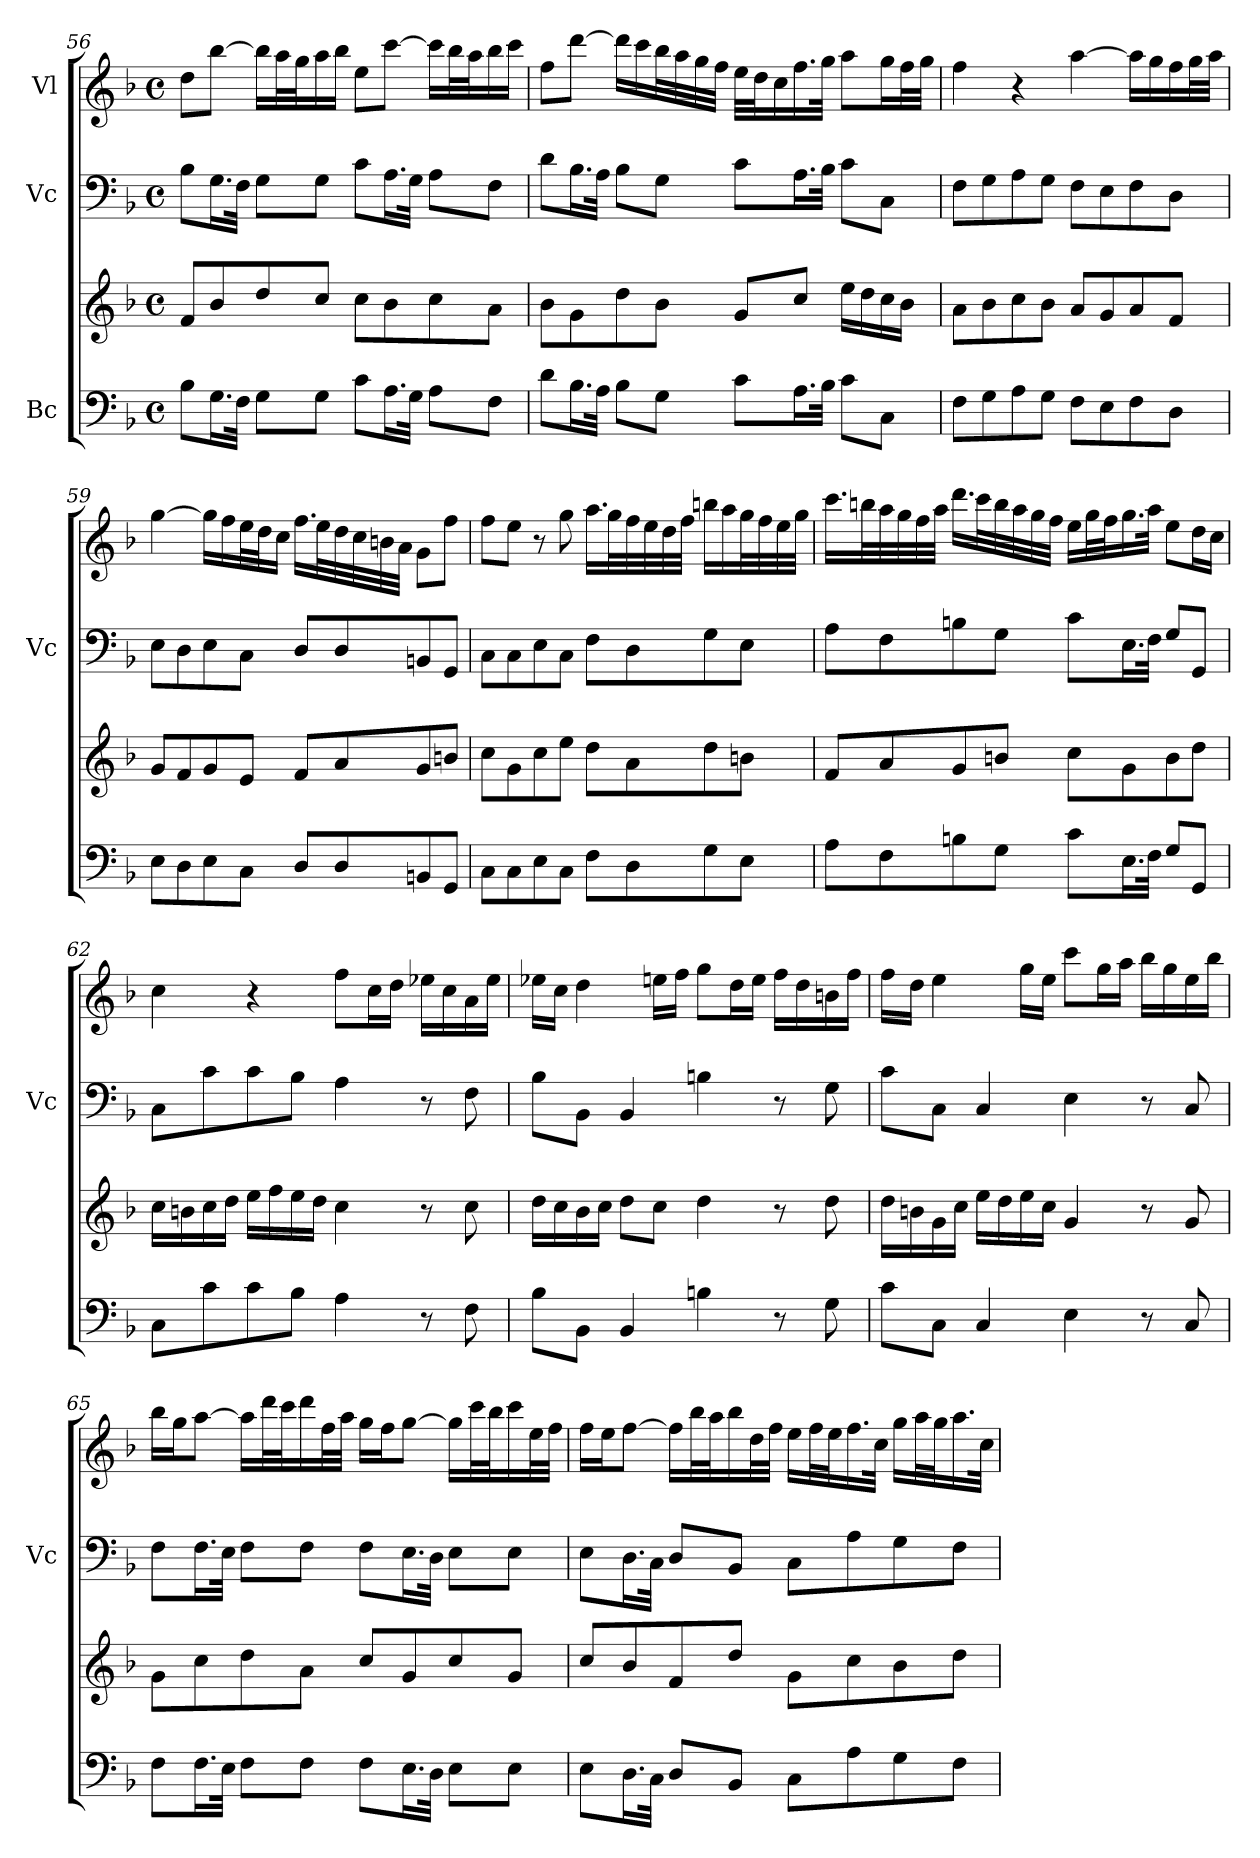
**kern	**kern	**kern	**kern
*part3	*part3	*part2	*part1
*staff4	*staff3	*staff2	*staff1
*I"Bc	*	*I"Vc	*I"Vl
*	*	*I'Vc	*
*clefF4	*clefG2	*clefF4	*clefG2
*k[b-]	*k[b-]	*k[b-]	*k[b-]
*M4/4	*M4/4	*M4/4	*M4/4
*met(c)	*met(c)	*met(c)	*met(c)
=56	=56	=56	=56
8B-\L	8f/L	8B-\L	8dd\L
16.G\L	8b-/	16.G\L	[8bb-\J
32F\JJk	.	32F\JJk	.
8G\L	8dd/	8G\L	16bb-\LL]
.	.	.	32aa\L
.	.	.	32gg\J
8G\J	8cc/J	8G\J	16aa\
.	.	.	16bb-\JJ
8c\L	8cc\L	8c\L	8ee\L
16.A\L	8b-\	16.A\L	[8ccc\J
32G\JJk	.	32G\JJk	.
8A\L	8cc\	8A\L	16ccc\LL]
.	.	.	32bb-\L
.	.	.	32aa\J
8F\J	8a\J	8F\J	16bb-\
.	.	.	16ccc\JJ
!!LO:LB:g=z
=57	=57	=57	=57
8d\L	8b-\L	8d\L	8ff\L
16.B-\L	8g\	16.B-\L	[8ddd\J
32A\JJk	.	32A\JJk	.
8B-\L	8dd\	8B-\L	16ddd\LL]
.	.	.	16ccc\
8G\J	8b-\J	8G\J	32bb-\L
.	.	.	32aa\
.	.	.	32gg\
.	.	.	32ff\JJJ
8c\L	8g/L	8c\L	32ee\LLL
.	.	.	32dd\J
.	.	.	16cc\
16.A\L	8cc/J	16.A\L	16.ff\
32B-\JJk	.	32B-\JJk	32gg\JJk
8c\L	16ee\LL	8c\L	8aa\L
.	16dd\	.	.
8C\J	16cc\	8C\J	16gg\L
.	16b-\JJ	.	32ff\L
.	.	.	32gg\JJJ
=58	=58	=58	=58
8F\L	8a\L	8F\L	4ff\
8G\	8b-\	8G\	.
8A\	8cc\	8A\	4r
8G\J	8b-\J	8G\J	.
8F\L	8a/L	8F\L	[4aa\
8E\	8g/	8E\	.
8F\	8a/	8F\	16aa\LL]
.	.	.	16gg\
8D\J	8f/J	8D\J	16ff\
.	.	.	32gg\L
.	.	.	32aa\JJJ
=59	=59	=59	=59
8E\L	8g/L	8E\L	[4gg\
8D\	8f/	8D\	.
8E\	8g/	8E\	16gg\LL]
.	.	.	16ff\
8C\J	8e/J	8C\J	32ee\L
.	.	.	32dd\J
.	.	.	16cc\JJ
8D/L	8f/L	8D/L	16.ff\LL
.	.	.	32ee\L
8D/	8a/	8D/	32dd\
.	.	.	32cc\
.	.	.	32bn\
.	.	.	32a\JJJ
8BBn/	8g/	8BBn/	8g\L
8GG/J	8bn/J	8GG/J	8ff\J
!!LO:PB:g=z
=60	=60	=60	=60
8C\L	8cc\L	8C\L	8ff\L
8C\	8g\	8C\	8ee\J
8E\	8cc\	8E\	8r
8C\J	8ee\J	8C\J	8gg\
8F\L	8dd\L	8F\L	16.aa\LL
.	.	.	32gg\L
8D\	8a\	8D\	32ff\
.	.	.	32ee\
.	.	.	32dd\
.	.	.	32ff\JJJ
8G\	8dd\	8G\	16bbn\LL
.	.	.	16aa\
8E\J	8bn\J	8E\J	32gg\L
.	.	.	32ff\
.	.	.	32ee\
.	.	.	32gg\JJJ
=61	=61	=61	=61
8A\L	8f/L	8A\L	16.ccc\LL
.	.	.	32bbn\L
8F\	8a/	8F\	32aa\
.	.	.	32gg\
.	.	.	32ff\
.	.	.	32aa\JJJ
8Bn\	8g/	8Bn\	16.ddd\LL
.	.	.	32ccc\L
8G\J	8bn/J	8G\J	32bb\
.	.	.	32aa\
.	.	.	32gg\
.	.	.	32ff\JJJ
8c\L	8cc\L	8c\L	16ee\LL
.	.	.	32gg\L
.	.	.	32ff\J
16.E\L	8g\	16.E\L	16.gg\
32F\JJk	.	32F\JJk	32aa\JJk
8G/L	8b\	8G/L	8ee\L
8GG/J	8dd\J	8GG/J	16dd\L
.	.	.	16cc\JJ
=62	=62	=62	=62
8C\L	16cc\LL	8C\L	4cc\
.	16bn\	.	.
8c\	16cc\	8c\	.
.	16dd\JJ	.	.
8c\	16ee\LL	8c\	4r
.	16ff\	.	.
8B-\J	16ee\	8B-\J	.
.	16dd\JJ	.	.
4A\	4cc\	4A\	8ff\L
.	.	.	16cc\L
.	.	.	16dd\JJ
8r	8r	8r	16ee-X\LL
.	.	.	16cc\
8F\	8cc\	8F\	16a\
.	.	.	16ee-\JJ
!!LO:LB:g=z
=63	=63	=63	=63
8B-\L	16dd\LL	8B-\L	16ee-X\LL
.	16cc\	.	16cc\JJ
8BB-\J	16b-\	8BB-\J	4dd\
.	16cc\JJ	.	.
4BB-/	8dd\L	4BB-/	.
.	8cc\J	.	16een\LL
.	.	.	16ff\JJ
4Bn\	4dd\	4Bn\	8gg\L
.	.	.	16dd\L
.	.	.	16ee\JJ
8r	8r	8r	16ff\LL
.	.	.	16dd\
8G\	8dd\	8G\	16bn\
.	.	.	16ff\JJ
=64	=64	=64	=64
8c\L	16dd\LL	8c\L	16ff\LL
.	16bn\	.	16dd\JJ
8C\J	16g\	8C\J	4ee\
.	16cc\JJ	.	.
4C/	16ee\LL	4C/	.
.	16dd\	.	.
.	16ee\	.	16gg\LL
.	16cc\JJ	.	16ee\JJ
4E\	4g/	4E\	8ccc\L
.	.	.	16gg\L
.	.	.	16aa\JJ
8r	8r	8r	16bb-\LL
.	.	.	16gg\
8C/	8g/	8C/	16ee\
.	.	.	16bb-\JJ
=65	=65	=65	=65
8F\L	8g\L	8F\L	16bb-\LL
.	.	.	16gg\J
16.F\L	8cc\	16.F\L	[8aa\J
32E\JJk	.	32E\JJk	.
8F\L	8dd\	8F\L	16aa\LL]
.	.	.	32ddd\L
.	.	.	32ccc\J
8F\J	8a\J	8F\J	16ddd\
.	.	.	32ff\L
.	.	.	32aa\JJJ
8F\L	8cc/L	8F\L	16gg\LL
.	.	.	16ff\J
16.E\L	8g/	16.E\L	[8gg\J
32D\JJk	.	32D\JJk	.
8E\L	8cc/	8E\L	16gg\LL]
.	.	.	32ccc\L
.	.	.	32bb-\J
8E\J	8g/J	8E\J	16ccc\
.	.	.	32ee\L
.	.	.	32ff\JJJ
!!LO:LB:g=z
=66	=66	=66	=66
8E\L	8cc/L	8E\L	16ff\LL
.	.	.	16ee\J
16.D\L	8b-/	16.D\L	[8ff\J
32C\JJk	.	32C\JJk	.
8D/L	8f/	8D/L	16ff\LL]
.	.	.	32bb-\L
.	.	.	32aa\J
8BB-/J	8dd/J	8BB-/J	16bb-\
.	.	.	32dd\L
.	.	.	32ff\JJJ
8C\L	8g\L	8C\L	16ee\LL
.	.	.	32ff\L
.	.	.	32ee\J
8A\	8cc\	8A\	16.ff\
.	.	.	32cc\JJk
8G\	8b-\	8G\	16gg\LL
.	.	.	32aa\L
.	.	.	32gg\J
8F\J	8dd\J	8F\J	16.aa\
.	.	.	32cc\JJk
=	=	=	=
*-	*-	*-	*-
